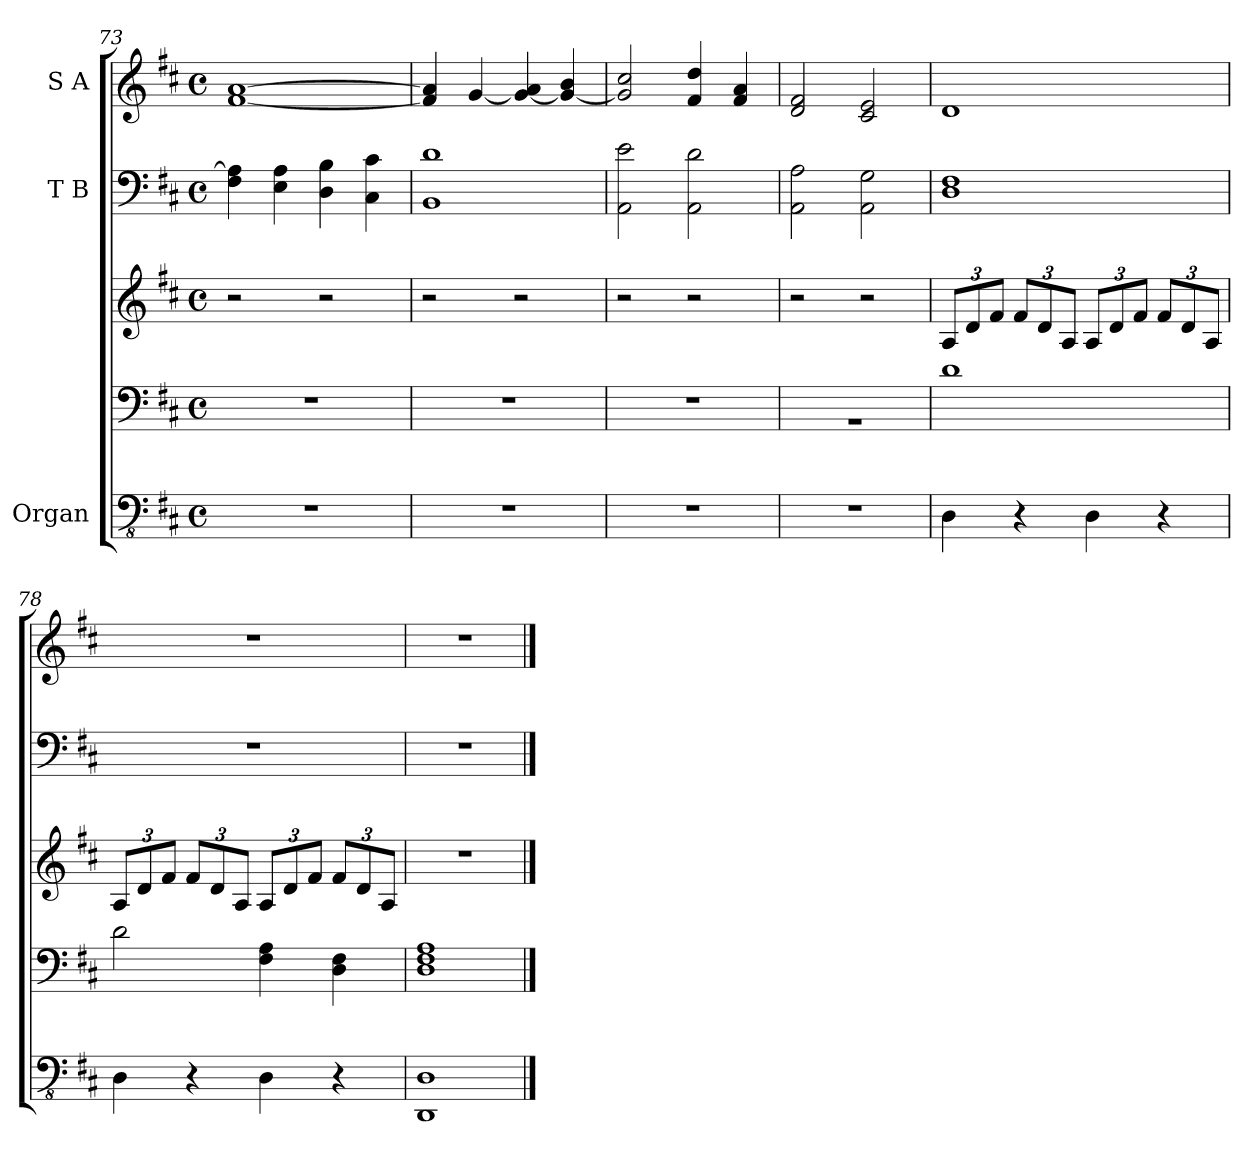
**kern	**kern	**kern	**kern	**kern
*part3	*part3	*part3	*part2	*part1
*staff5	*staff4	*staff3	*staff2	*staff1
*I"Organ	*	*	*I"T B	*I"S A
!!LO:LB:g=z
*clefFv4	*clefF4	*clefG2	*clefF4	*clefG2
*k[f#c#]	*k[f#c#]	*k[f#c#]	*k[f#c#]	*k[f#c#]
*M4/4	*M4/4	*M4/4	*M4/4	*M4/4
*met(c)	*met(c)	*met(c)	*met(c)	*met(c)
=73	=73	=73	=73	=73
1r	1r	2r	4F#\ 4A\]	[1f# [1a
.	.	.	4E\ 4A\	.
.	.	2r	4D\ 4B\	.
.	.	.	4C#\ 4c#\	.
=74	=74	=74	=74	=74
1r	1r	2r	1BB 1d	4f#/] 4a/]
.	.	.	.	[4g/
.	.	2r	.	4g/_ 4a/
.	.	.	.	4g/_ 4b/
=75	=75	=75	=75	=75
1r	1r	2r	2AA\ 2e\	2g/] 2cc#/
.	.	2r	2AA\ 2d\	4f#/ 4dd/
.	.	.	.	4f#/ 4a/
=76	=76	=76	=76	=76
1r	1rBB	2r	2AA\ 2A\	2d/ 2f#/
.	.	2r	2AA\ 2G\	2c#/ 2e/
=77	=77	=77	=77	=77
*	*	*Xbrackettup	*	*
4DD\	1d	12A/L	1D 1F#	1d
.	.	12d/	.	.
.	.	12f#/J	.	.
4r	.	12f#/L	.	.
.	.	12d/	.	.
.	.	12A/J	.	.
4DD\	.	12A/L	.	.
.	.	12d/	.	.
.	.	12f#/J	.	.
4r	.	12f#/L	.	.
.	.	12d/	.	.
.	.	12A/J	.	.
=78	=78	=78	=78	=78
4DD\	2d\	12A/L	1r	1r
.	.	12d/	.	.
.	.	12f#/J	.	.
4r	.	12f#/L	.	.
.	.	12d/	.	.
.	.	12A/J	.	.
4DD\	4F#\ 4A\	12A/L	.	.
.	.	12d/	.	.
.	.	12f#/J	.	.
4r	4D\ 4F#\	12f#/L	.	.
.	.	12d/	.	.
.	.	12A/J	.	.
=79	=79	=79	=79	=79
1DDD 1DD	1D 1F# 1A	1r	1r	1r
==	==	==	==	==
*-	*-	*-	*-	*-
